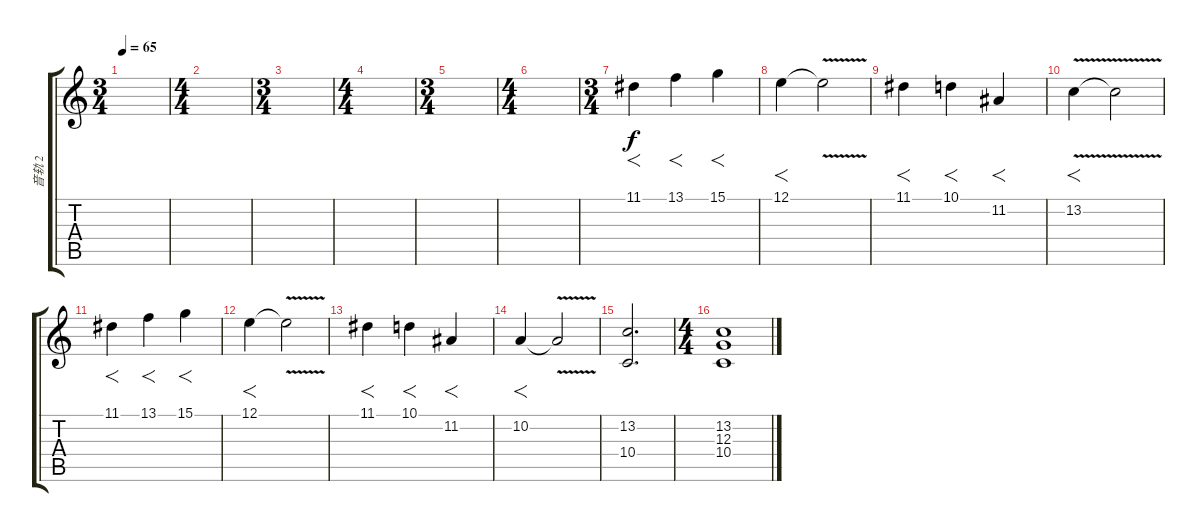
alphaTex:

\track ("音轨 2" "音轨 2") {instrument stringensemble2}
\staff {score tabs}
\tuning (E4 B3 G3 D3 A2 E2) {hide}
\ts (3 4)
\tempo 65
\clef g2
\ks c
|
\ts (4 4)
|
\ts (3 4)
|
\ts (4 4)
|
\ts (3 4)
|
\ts (4 4)
|
\ts (3 4)
11.1.4{f volume 6 instrument violin} 13.1.4{f} 15.1.4{f} |
12.1.4{f} 12.1{v t}.2 |
11.1.4{f} 10.1.4{f} 11.2.4{f} |
13.2{v}.4{f} 13.2{v t}.2 |
11.1.4{f volume 6 instrument violin} 13.1.4{f} 15.1.4{f} |
12.1.4{f} 12.1{v t}.2 |
11.1.4{f} 10.1.4{f} 11.2.4{f} |
10.2.4{f} 10.2{v t}.2 |
(13.2 10.4).2{d instrument stringensemble2} |
\ts (4 4)
(13.2 12.3 10.4).1
